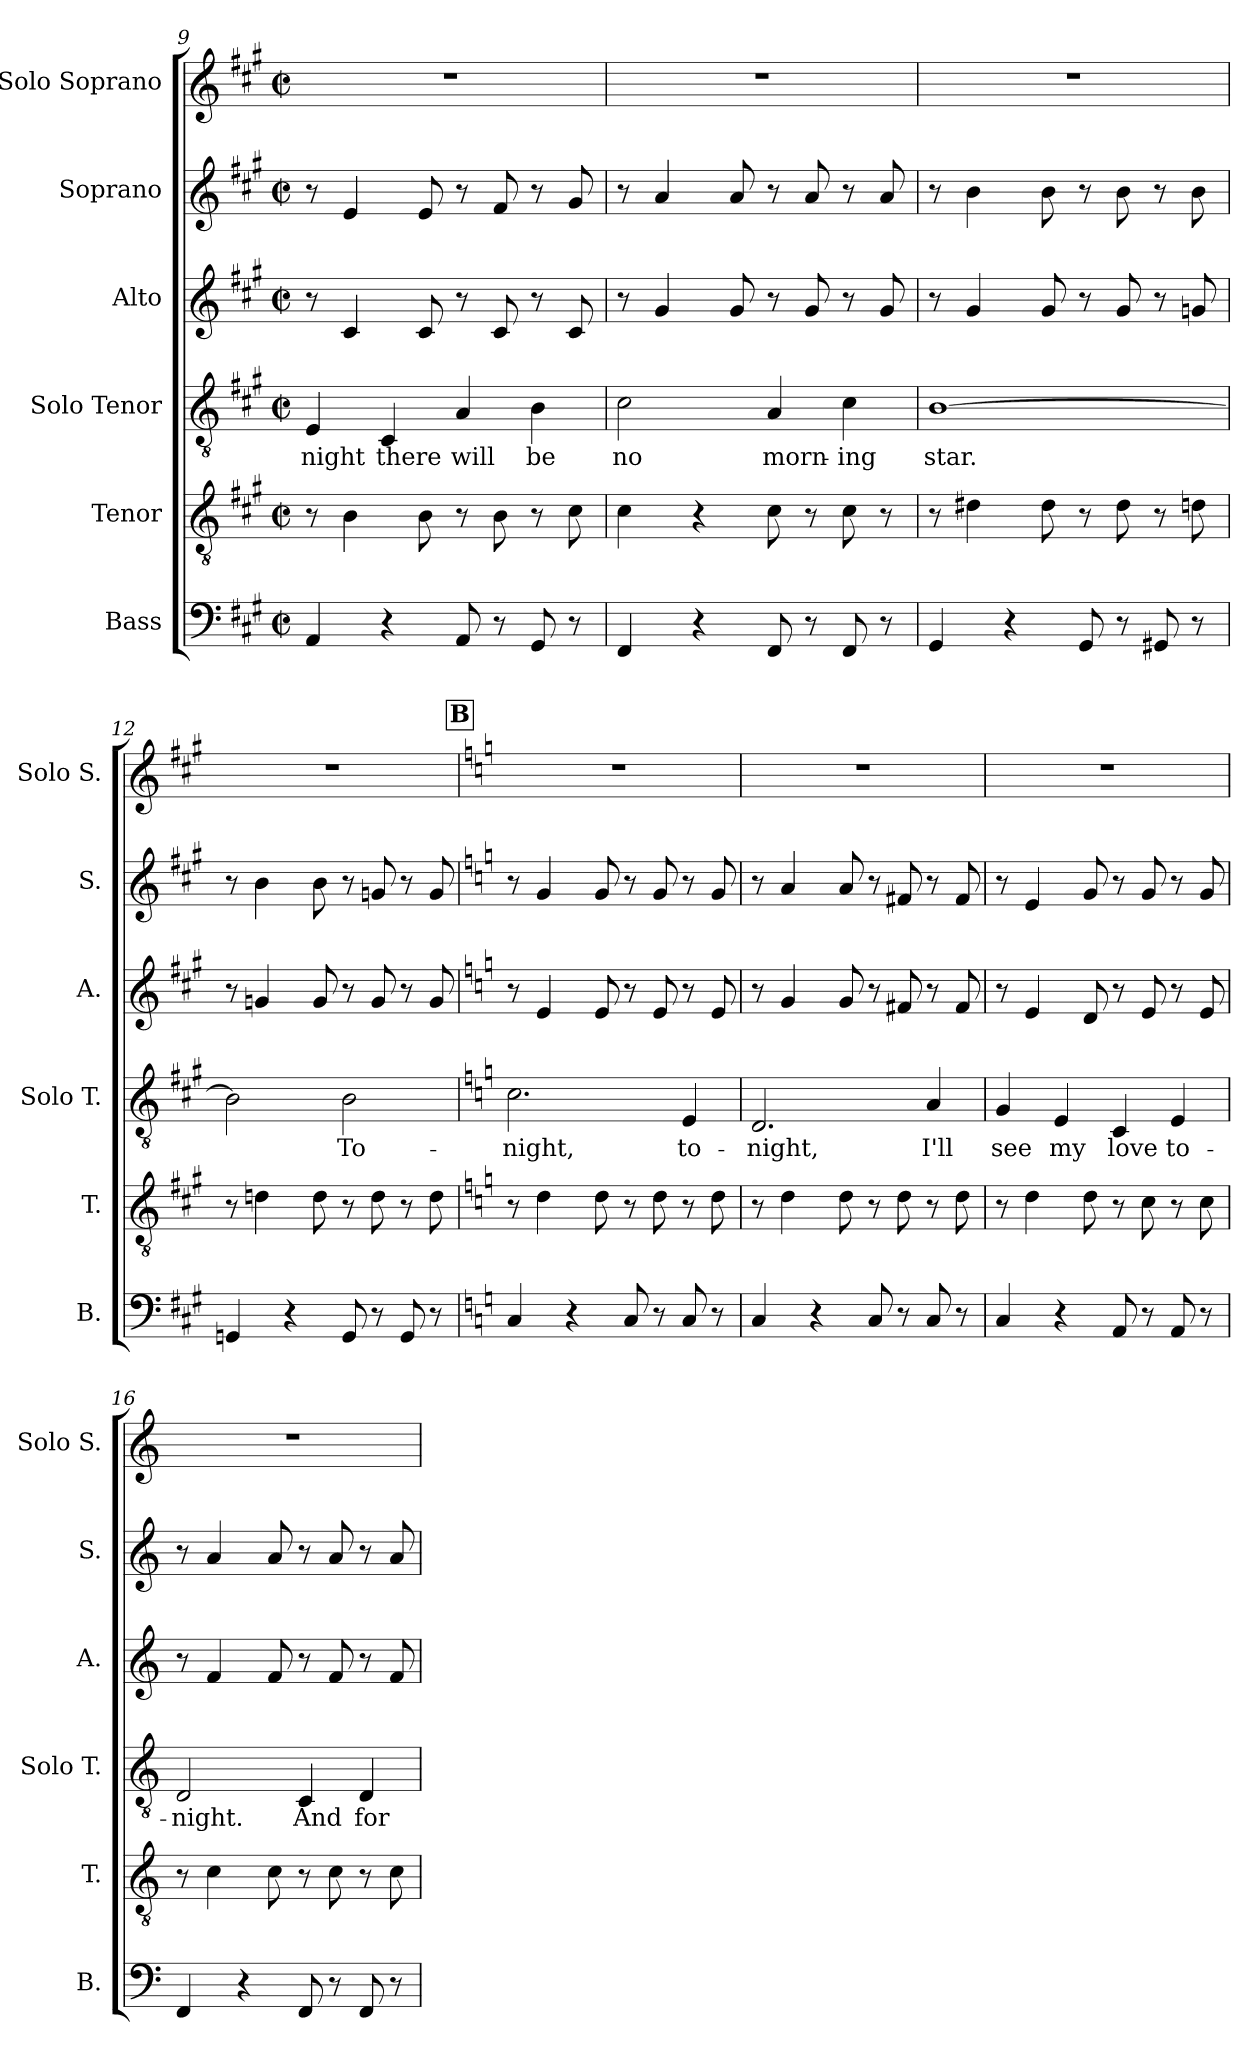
**kern	**kern	**kern	**text	**kern	**kern	**kern
*part6	*part5	*part4	*part4	*part3	*part2	*part1
*staff6	*staff5	*staff4	*staff4	*staff3	*staff2	*staff1
*I"Bass	*I"Tenor	*I"Solo Tenor	*	*I"Alto	*I"Soprano	*I"Solo Soprano
*I'B.	*I'T.	*I'Solo T.	*	*I'A.	*I'S.	*I'Solo S.
*clefF4	*clefGv2	*clefGv2	*	*clefG2	*clefG2	*clefG2
*k[f#c#g#]	*k[f#c#g#]	*k[f#c#g#]	*	*k[f#c#g#]	*k[f#c#g#]	*k[f#c#g#]
*M2/2	*M2/2	*M2/2	*	*M2/2	*M2/2	*M2/2
*met(c|)	*met(c|)	*met(c|)	*	*met(c|)	*met(c|)	*met(c|)
=9	=9	=9	=9	=9	=9	=9
!	!	!	!LO:LY:b	!	!	!
4AA/	8r	4E/	-night	8r	8r	1r
.	4B\	.	.	4c#/	4e/	.
!	!	!	!LO:LY:b	!	!	!
4r	.	4C#/	there	.	.	.
.	8B\	.	.	8c#/	8e/	.
!	!	!	!LO:LY:b	!	!	!
8AA/	8r	4A/	will	8r	8r	.
8r	8B\	.	.	8c#/	8f#/	.
!	!	!	!LO:LY:b	!	!	!
8GG#/	8r	4B\	be	8r	8r	.
8r	8c#\	.	.	8c#/	8g#/	.
!!LO:LB:g=z
=10	=10	=10	=10	=10	=10	=10
!	!	!	!LO:LY:b	!	!	!
4FF#/	4c#\	2c#\	no	8r	8r	1r
.	.	.	.	4g#/	4a/	.
4r	4r	.	.	.	.	.
.	.	.	.	8g#/	8a/	.
!	!	!	!LO:LY:b	!	!	!
8FF#/	8c#\	4A/	morn-	8r	8r	.
8r	8r	.	.	8g#/	8a/	.
!	!	!	!LO:LY:b	!	!	!
8FF#/	8c#\	4c#\	-ing	8r	8r	.
8r	8r	.	.	8g#/	8a/	.
=11	=11	=11	=11	=11	=11	=11
!	!	!	!LO:LY:b	!	!	!
4GG#/	8r	[1B	star.	8r	8r	1r
.	4d#X\	.	.	4g#/	4b\	.
4r	.	.	.	.	.	.
.	8d#\	.	.	8g#/	8b\	.
8GG#/	8r	.	.	8r	8r	.
8r	8d#\	.	.	8g#/	8b\	.
8GG#X/	8r	.	.	8r	8r	.
8r	8dn\	.	.	8gn/	8b\	.
=12	=12	=12	=12	=12	=12	=12
4GGn/	8r	2B\]	.	8r	8r	1r
.	4dn\	.	.	4gn/	4b\	.
4r	.	.	.	.	.	.
.	8d\	.	.	8g/	8b\	.
!	!	!	!LO:LY:b	!	!	!
8GG/	8r	2B\	To-	8r	8r	.
8r	8d\	.	.	8g/	8gn/	.
8GG/	8r	.	.	8r	8r	.
8r	8d\	.	.	8g/	8g/	.
!!LO:REH:place=s1:a:B:fs=14:t=B
=13	=13	=13	=13	=13	=13	=13
*k[]	*k[]	*k[]	*	*k[]	*k[]	*k[]
!	!	!	!LO:LY:b	!	!	!
4C/	8r	2.c\	-night,	8r	8r	1r
.	4d\	.	.	4e/	4g/	.
4r	.	.	.	.	.	.
.	8d\	.	.	8e/	8g/	.
8C/	8r	.	.	8r	8r	.
8r	8d\	.	.	8e/	8g/	.
!	!	!	!LO:LY:b	!	!	!
8C/	8r	4E/	to-	8r	8r	.
8r	8d\	.	.	8e/	8g/	.
!!LO:PB:g=z
=14	=14	=14	=14	=14	=14	=14
!	!	!	!LO:LY:b	!	!	!
4C/	8r	2.D/	-night,	8r	8r	1r
.	4d\	.	.	4g/	4a/	.
4r	.	.	.	.	.	.
.	8d\	.	.	8g/	8a/	.
8C/	8r	.	.	8r	8r	.
8r	8d\	.	.	8f#X/	8f#X/	.
!	!	!	!LO:LY:b	!	!	!
8C/	8r	4A/	I'll	8r	8r	.
8r	8d\	.	.	8f#/	8f#/	.
=15	=15	=15	=15	=15	=15	=15
!	!	!	!LO:LY:b	!	!	!
4C/	8r	4G/	see	8r	8r	1r
.	4d\	.	.	4e/	4e/	.
!	!	!	!LO:LY:b	!	!	!
4r	.	4E/	my	.	.	.
.	8d\	.	.	8d/	8g/	.
!	!	!	!LO:LY:b	!	!	!
8AA/	8r	4C/	love	8r	8r	.
8r	8c\	.	.	8e/	8g/	.
!	!	!	!LO:LY:b	!	!	!
8AA/	8r	4E/	to-	8r	8r	.
8r	8c\	.	.	8e/	8g/	.
=16	=16	=16	=16	=16	=16	=16
!	!	!	!LO:LY:b	!	!	!
4FF/	8r	2D/	-night.	8r	8r	1r
.	4c\	.	.	4f/	4a/	.
4r	.	.	.	.	.	.
.	8c\	.	.	8f/	8a/	.
!	!	!	!LO:LY:b	!	!	!
8FF/	8r	4C/	And	8r	8r	.
8r	8c\	.	.	8f/	8a/	.
!	!	!	!LO:LY:b	!	!	!
8FF/	8r	4D/	for	8r	8r	.
8r	8c\	.	.	8f/	8a/	.
=	=	=	=	=	=	=
*-	*-	*-	*-	*-	*-	*-
